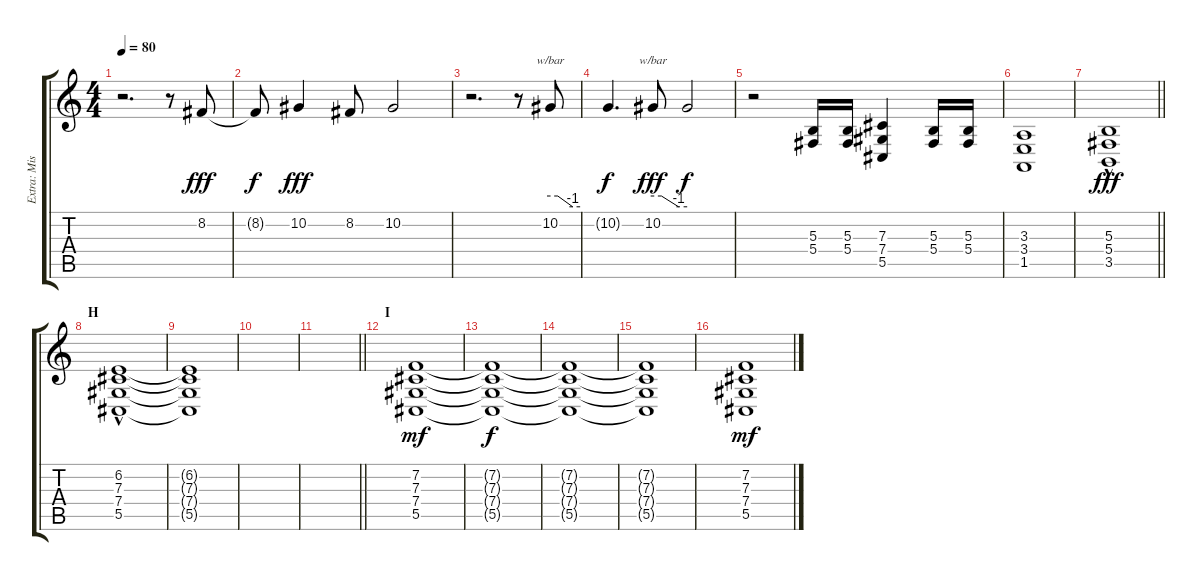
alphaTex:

\track ("Extra: Misc" "Extra: Mis") {instrument pad4choir}
\staff {score tabs}
\tuning (Eb4 Bb3 Gb3 Db3 Ab2 Eb2) {hide}
\ts (4 4)
\tempo 80
\clef g2
\ks c
r.2{d dy f volume 13 instrument pad4choir} r.8 8.2.8{dy fff} |
8.2{t}.8{dy f} 10.2.4{dy fff} 8.2.8 10.2.2 |
r.2{d} r.8 10.2.8{tbe (custom default 0 0 15 0 45 -4 60 -4)} |
10.2{t}.4{d dy f} 10.2.8{tbe (custom default 0 0 15 0 45 -4 60 -4) dy fff} 10.2{t}.2{dy f} |
r.2{instrument distortionguitar} (5.3 5.4).16 (5.3 5.4).16 (7.3 7.4 5.5).4 (5.3 5.4).16 (5.3 5.4).16 |
(3.3 3.4 1.5).1 |
\barLineRight lightlight
(5.3{hac} 5.4{hac} 3.5{hac}).1{dy fff} |
\section ("" "H")
(6.2{hac} 7.3{hac} 7.4{hac} 5.5{hac}).1{volume 0} |
(6.2{t} 7.3{t} 7.4{t} 5.5{t}).1 |
|
\barLineRight lightlight
|
\section ("" "I")
(7.2 7.3 7.4 5.5).1{dy mf volume 7 instrument pad4choir} |
(7.2{t} 7.3{t} 7.4{t} 5.5{t}).1{dy f} |
(7.2{t} 7.3{t} 7.4{t} 5.5{t}).1 |
(7.2{t} 7.3{t} 7.4{t} 5.5{t}).1 |
(7.2 7.3 7.4 5.5).1{dy mf}
